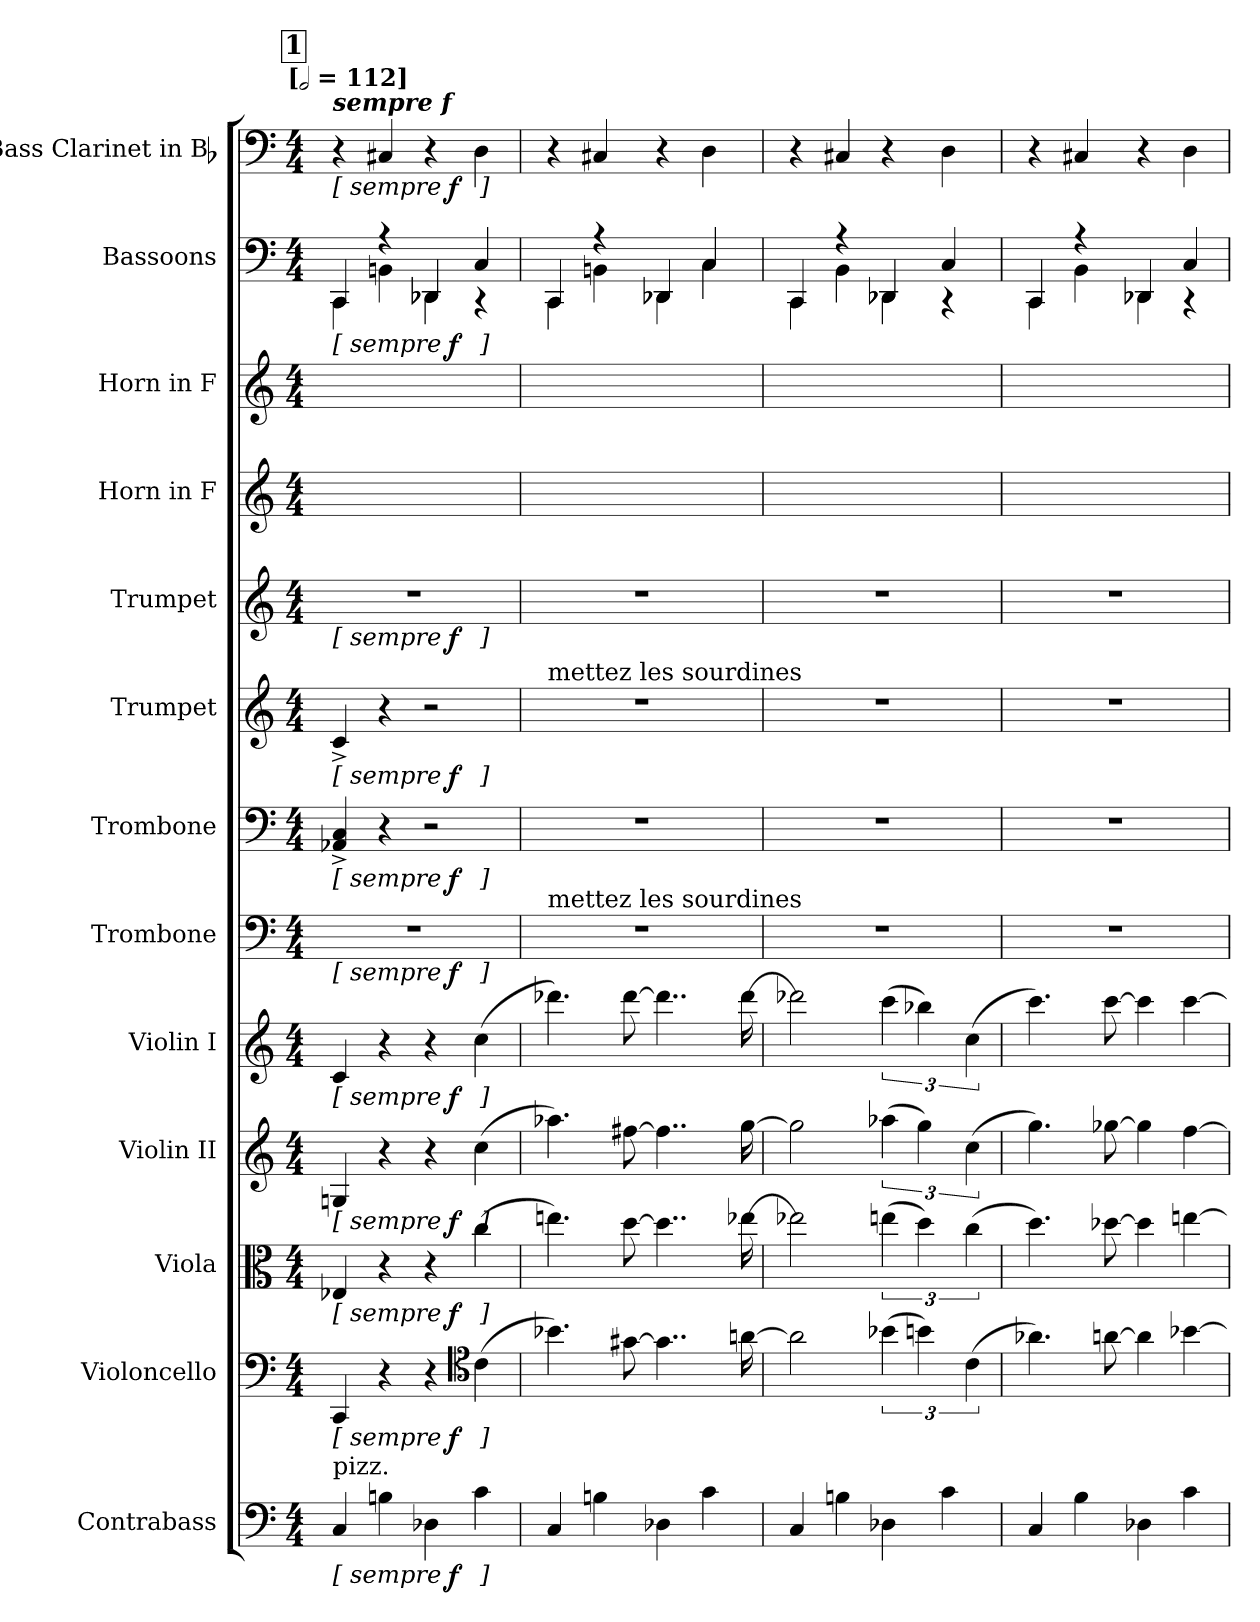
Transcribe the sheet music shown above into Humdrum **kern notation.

**kern	**dynam	**kern	**dynam	**kern	**dynam	**kern	**dynam	**kern	**dynam	**kern	**dynam	**kern	**dynam	**kern	**dynam	**kern	**dynam	**kern	**kern	**kern	**dynam	**kern	**dynam
*part13	*part13	*part12	*part12	*part11	*part11	*part10	*part10	*part9	*part9	*part8	*part8	*part7	*part7	*part6	*part6	*part5	*part5	*part4	*part3	*part2	*part2	*part1	*part1
*staff13	*staff13	*staff12	*staff12	*staff11	*staff11	*staff10	*staff10	*staff9	*staff9	*staff8	*staff8	*staff7	*staff7	*staff6	*staff6	*staff5	*staff5	*staff4	*staff3	*staff2	*staff2	*staff1	*staff1
*I"Contrabass	*	*I"Violoncello	*	*I"Viola	*	*I"Violin II	*	*I"Violin I	*	*I"Trombone	*	*I"Trombone	*	*I"Trumpet	*	*I"Trumpet	*	*I"Horn in F	*I"Horn in F	*I"Bassoons	*	*I"Bass Clarinet in Bb	*
*I'Cb.	*	*I'Vc.	*	*I'Vla.	*	*I'Vln. II	*	*I'Vln. I	*	*I'Tbn.	*	*I'Tbn.	*	*I'Tpt.	*	*I'Tpt.	*	*I'Hn.	*I'Hn.	*I'Bsn.	*	*I'B. Cl.	*
*clefF4	*	*clefF4	*	*clefC3	*	*clefG2	*	*clefG2	*	*clefF4	*	*clefF4	*	*clefG2	*	*clefG2	*	*clefG2	*clefG2	*clefF4	*	*clefF4	*
*ITrd7c12	*	*	*	*	*	*	*	*	*	*	*	*	*	*ITrd1c2	*	*ITrd1c2	*	*ITrd4c7	*ITrd4c7	*	*	*ITrd1c2	*
*k[]	*	*k[]	*	*k[]	*	*k[]	*	*k[]	*	*k[]	*	*k[]	*	*k[b-e-]	*	*k[b-e-]	*	*k[b-]	*k[b-]	*k[]	*	*k[b-e-]	*
!!LO:TX:omd:t=[[half] = 112]
*M4/4	*	*M4/4	*	*M4/4	*	*M4/4	*	*M4/4	*	*M4/4	*	*M4/4	*	*M4/4	*	*M4/4	*	*M4/4	*M4/4	*M4/4	*	*M4/4	*
*MM224	*	*MM224	*	*MM224	*	*MM224	*	*MM224	*	*MM224	*	*MM224	*	*MM224	*	*MM224	*	*MM224	*MM224	*MM224	*	*MM224	*
!!LO:REH:place=s1:t=1
=14	=14	=14	=14	=14	=14	=14	=14	=14	=14	=14	=14	=14	=14	=14	=14	=14	=14	=14	=14	=14	=14	=14	=14
*	*	*	*	*	*	*	*	*	*	*	*	*	*	*	*	*	*	*	*	*^	*	*	*
!	!	!	!	!	!	!	!	!	!	!	!	!	!	!	!	!	!	!	!	!	!	!	!LO:TX:a:Bi:t=sempre f	!
!LO:TX:a:t=pizz.	!	!	!	!	!	!	!	!	!	!	!	!	!	!	!	!	!	!	!	!	!	!	!	!
!	!LO:DY:t=[ sempre %s ]	!	!LO:DY:t=[ sempre %s ]	!	!LO:DY:t=[ sempre %s ]	!	!LO:DY:t=[ sempre %s ]	!	!LO:DY:t=[ sempre %s ]	!	!LO:DY:t=[ sempre %s ]	!	!LO:DY:t=[ sempre %s ]	!	!LO:DY:t=[ sempre %s ]	!	!LO:DY:t=[ sempre %s ]	!	!	!	!	!LO:DY:t=[ sempre %s ]	!	!LO:DY:t=[ sempre %s ]
4CC	f	4CC	f	4E-X	f	4Gn	f	4c	f	1r	f	4AA-X^> 4C^>	f	4B-^>	f	1r	f	1ryy	4ryy	4CC	4CC	f	4r	f
4BBn	.	4r	.	4r	.	4r	.	4r	.	.	.	4r	.	4r	.	.	.	.	4ryy	4r	4BBn	.	4BBn	.
4DD-X	.	4r	.	4r	.	4r	.	4r	.	.	.	2r	.	2r	.	.	.	.	4ryy	4DD-X	4DD-X	.	4r	.
*	*	*clefC4	*	*	*	*	*	*	*	*	*	*	*	*	*	*	*	*	*	*	*	*	*	*
4C	.	(4c	.	(4cc	.	(4cc	.	(4cc	.	.	.	.	.	.	.	.	.	.	4ryy	4C	4r	.	4C	.
=15	=15	=15	=15	=15	=15	=15	=15	=15	=15	=15	=15	=15	=15	=15	=15	=15	=15	=15	=15	=15	=15	=15	=15	=15
!	!	!	!	!	!	!	!	!	!	!	!	!	!	!LO:TX:a:t=mettez les sourdines	!	!	!	!	!	!	!	!	!	!
!	!	!	!	!	!	!	!	!	!	!LO:TX:a:t=mettez les sourdines	!	!	!	!	!	!	!	!	!	!	!	!	!	!
4CC	.	4.b-X)	.	4.een)	.	4.aa-X)	.	4.ddd-X)	.	1r	.	1r	.	1r	.	1r	.	4ryy	2ryy	4CC	4CC	.	4r	.
4BBn	.	.	.	.	.	.	.	.	.	.	.	.	.	.	.	.	.	4ryy	.	4r	4BBn	.	4BBn	.
.	.	[8g#X	.	[8dd	.	[8ff#X	.	[8ddd-	.	.	.	.	.	.	.	.	.	.	.	.	.	.	.	.
4DD-X	.	4..g#]	.	4..dd]	.	4..ff#]	.	4..ddd-]	.	.	.	.	.	.	.	.	.	4ryy	4ryy	4DD-X	4DD-X	.	4r	.
4C	.	.	.	.	.	.	.	.	.	.	.	.	.	.	.	.	.	4ryy	4ryy	4C	4C	.	4C	.
.	.	[16an	.	[16ee-X	.	[16gg	.	[16ddd-	.	.	.	.	.	.	.	.	.	.	.	.	.	.	.	.
=16	=16	=16	=16	=16	=16	=16	=16	=16	=16	=16	=16	=16	=16	=16	=16	=16	=16	=16	=16	=16	=16	=16	=16	=16
4CC	.	2an]	.	2ee-X]	.	2gg]	.	2ddd-X]	.	1r	.	1r	.	1r	.	1r	.	2ryy	4ryy	4CC	4CC	.	4r	.
4BBn	.	.	.	.	.	.	.	.	.	.	.	.	.	.	.	.	.	.	4ryy	4r	4BB	.	4BBn	.
4DD-X	.	(6b-X	.	(6een	.	(6aa-X	.	(6ccc	.	.	.	.	.	.	.	.	.	4ryy	2ryy	4DD-X	4DD-X	.	4r	.
.	.	6bn)	.	6dd)	.	6gg)	.	6bb-X)	.	.	.	.	.	.	.	.	.	.	.	.	.	.	.	.
4C	.	.	.	.	.	.	.	.	.	.	.	.	.	.	.	.	.	4ryy	.	4C	4r	.	4C	.
.	.	(6c	.	(6cc	.	(6cc	.	(6cc	.	.	.	.	.	.	.	.	.	.	.	.	.	.	.	.
=17	=17	=17	=17	=17	=17	=17	=17	=17	=17	=17	=17	=17	=17	=17	=17	=17	=17	=17	=17	=17	=17	=17	=17	=17
4CC	.	4.a-X)	.	4.dd)	.	4.gg)	.	4.ccc)	.	1r	.	1r	.	1r	.	1r	.	4ryy	4ryy	4CC	4CC	.	4r	.
4BB	.	.	.	.	.	.	.	.	.	.	.	.	.	.	.	.	.	4ryy	4ryy	4r	4BB	.	4BBn	.
.	.	[8an	.	[8dd-X	.	[8gg-X	.	[8ccc	.	.	.	.	.	.	.	.	.	.	.	.	.	.	.	.
4DD-X	.	4a]	.	4dd-]	.	4gg-]	.	4ccc]	.	.	.	.	.	.	.	.	.	2ryy	4ryy	4DD-X	4DD-X	.	4r	.
4C	.	[4b-X	.	[4een	.	[4ff	.	[4ccc	.	.	.	.	.	.	.	.	.	.	4ryy	4C	4r	.	4C	.
*	*	*	*	*	*	*	*	*	*	*	*	*	*	*	*	*	*	*	*	*v	*v	*	*	*
=	=	=	=	=	=	=	=	=	=	=	=	=	=	=	=	=	=	=	=	=	=	=	=
*-	*-	*-	*-	*-	*-	*-	*-	*-	*-	*-	*-	*-	*-	*-	*-	*-	*-	*-	*-	*-	*-	*-	*-
